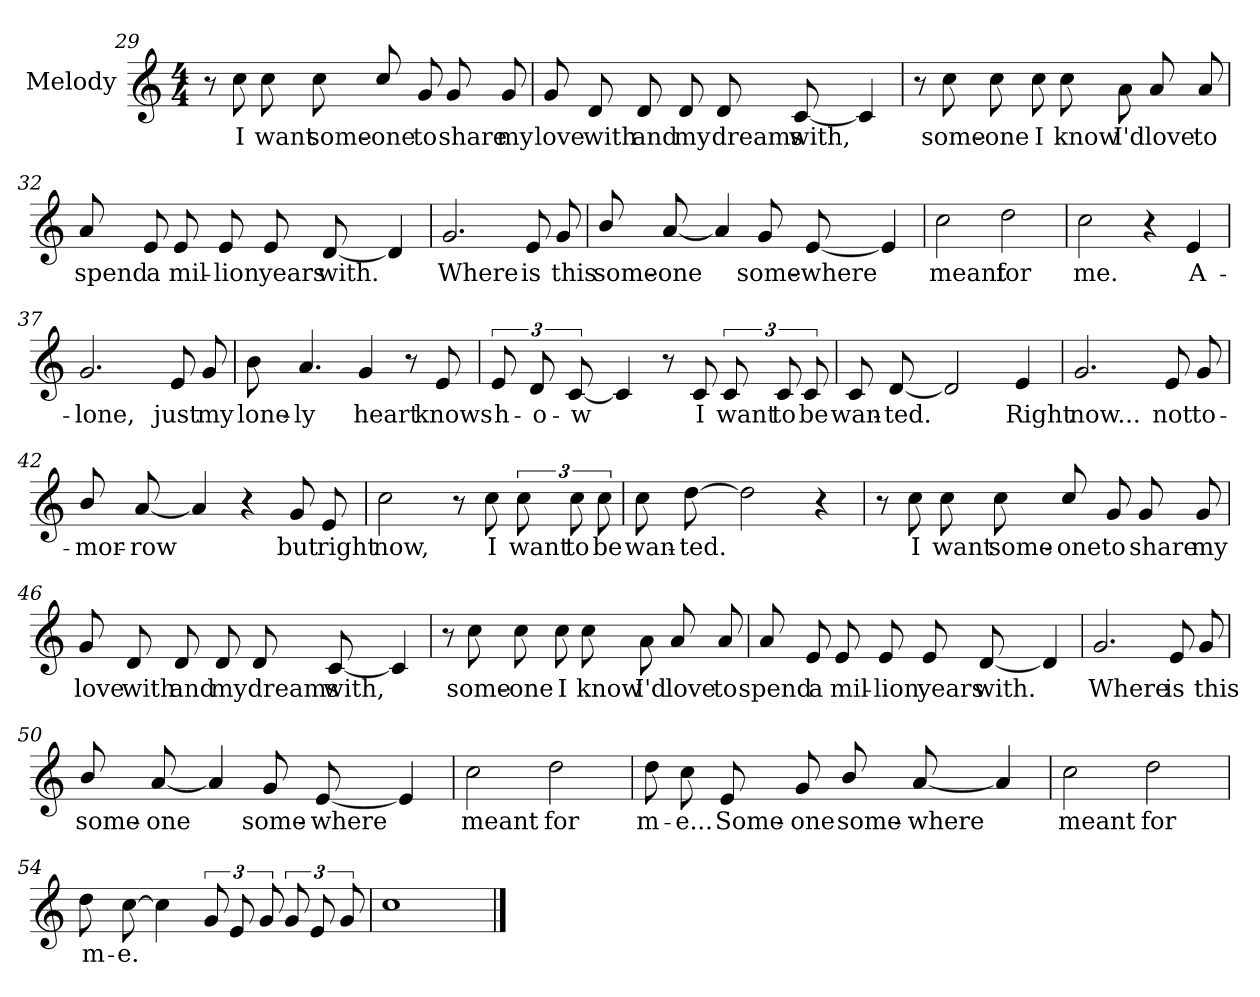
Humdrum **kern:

**kern	**text
*part1	*part1
*staff1	*staff1
*I"Melody	*
*clefG2	*
*k[]	*
*M4/4	*
=29	=29
8r	.
8cc\	I
8cc\L	want
8cc\	some-
8cc/L	one
8g/	to
8g/L	share
8g/	my
!!LO:LB:g=z
=30	=30
8g/L	love
8d/	with
8d/L	and
8d/	my
8d/L	dreams
[<8c/	with,
4c/]	.
=31	=31
8r	.
8cc\	some-
8cc\L	one
8cc\	I
8cc\L	know
8a\	I'd
8a/L	love
8a/	to
=32	=32
8a/L	spend
8e/	a
8e/L	mil-
8e/	lion
8e/L	years
[<8d/	with.
4d/]	.
!!LO:LB:g=z
=33	=33
2.g/	Where
8e/L	is
8g/	this
=34	=34
8b/L	some-
[<8a/	one
4a/]	.
8g/L	some-
[<8e/	where
4e/]	.
=35	=35
2cc\	meant
2dd\	for
=36	=36
2cc\	me.
4r	.
4e/	A-
=37	=37
2.g/	lone,
8e/L	just
8g/	my
!!LO:LB:g=z
=38	=38
8b\	lone-
4.a/	ly
4g/	heart
8r	.
8e/	knows
=39	=39
12e/L	h-
12d/	o-
[<12c/	w
4c/]	.
8r	.
8c/	I
12c/L	want
12c/	to
12c/	be
=40	=40
8c/L	wan-
[<8d/	ted.
2d/]	.
4e/	Right
=41	=41
2.g/	now...
8e/L	not
8g/	to-
!!LO:LB:g=z
=42	=42
8b/L	mor-
[<8a/	row
4a/]	.
4r	.
8g/L	but
8e/	right
=43	=43
2cc\	now,
8r	.
8cc\	I
12cc\L	want
12cc\	to
12cc\	be
=44	=44
8cc\L	wan-
[>8dd\	ted.
2dd\]	.
4r	.
!!LO:LB:g=z
=45	=45
8r	.
8cc\	I
8cc\L	want
8cc\	some-
8cc/L	one
8g/	to
8g/L	share
8g/	my
=46	=46
8g/L	love
8d/	with
8d/L	and
8d/	my
8d/L	dreams
[<8c/	with,
4c/]	.
=47	=47
8r	.
8cc\	some-
8cc\L	one
8cc\	I
8cc\L	know
8a\	I'd
8a/L	love
8a/	to
!!LO:LB:g=z
=48	=48
8a/L	spend
8e/	a
8e/L	mil-
8e/	lion
8e/L	years
[<8d/	with.
4d/]	.
=49	=49
2.g/	Where
8e/L	is
8g/	this
=50	=50
8b/L	some-
[<8a/	one
4a/]	.
8g/L	some-
[<8e/	where
4e/]	.
=51	=51
2cc\	meant
2dd\	for
!!LO:LB:g=z
=52	=52
8dd\L	m-
8cc\	e...
8e/L	Some-
8g/	one
8b/L	some-
[<8a/	where
4a/]	.
=53	=53
2cc\	meant
2dd\	for
=54	=54
8dd\L	m-
[>8cc\	e.
4cc\]	.
12g/L	.
12e/	.
12g/	.
12g/L	.
12e/	.
12g/	.
=55	=55
1cc	.
==	==
*-	*-
